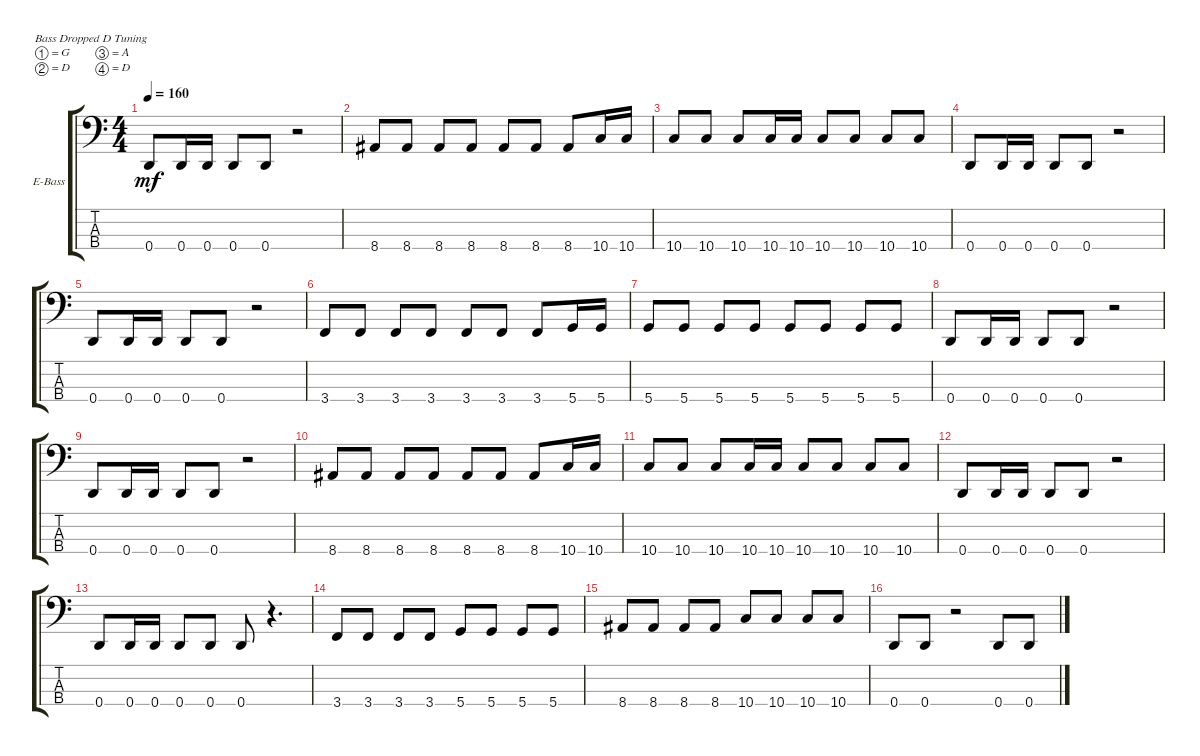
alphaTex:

\bracketExtendMode groupsimilarinstruments
\firstSystemTrackNameOrientation horizontal
\otherSystemsTrackNameOrientation horizontal
\track ("Bass" "E-Bass") {instrument electricbassfinger}
\staff {score tabs}
\tuning (G2 D2 A1 D1)
\ts (4 4)
\tempo 160
\clef f4
\ks c
0.4.8{dy mf} 0.4.16 0.4.16 0.4.8 0.4.8 r.2 |
8.4.8 8.4.8 8.4.8 8.4.8 8.4.8 8.4.8 8.4.8 10.4.16 10.4.16 |
10.4.8 10.4.8 10.4.8 10.4.16 10.4.16 10.4.8 10.4.8 10.4.8 10.4.8 |
0.4.8 0.4.16 0.4.16 0.4.8 0.4.8 r.2 |
0.4.8 0.4.16 0.4.16 0.4.8 0.4.8 r.2 |
3.4.8 3.4.8 3.4.8 3.4.8 3.4.8 3.4.8 3.4.8 5.4.16 5.4.16 |
5.4.8 5.4.8 5.4.8 5.4.8 5.4.8 5.4.8 5.4.8 5.4.8 |
0.4.8 0.4.16 0.4.16 0.4.8 0.4.8 r.2 |
0.4.8 0.4.16 0.4.16 0.4.8 0.4.8 r.2 |
8.4.8 8.4.8 8.4.8 8.4.8 8.4.8 8.4.8 8.4.8 10.4.16 10.4.16 |
10.4.8 10.4.8 10.4.8 10.4.16 10.4.16 10.4.8 10.4.8 10.4.8 10.4.8 |
0.4.8 0.4.16 0.4.16 0.4.8 0.4.8 r.2 |
0.4.8 0.4.16 0.4.16 0.4.8 0.4.8 0.4.8 r.4{d} |
3.4.8 3.4.8 3.4.8 3.4.8 5.4.8 5.4.8 5.4.8 5.4.8 |
8.4.8 8.4.8 8.4.8 8.4.8 10.4.8 10.4.8 10.4.8 10.4.8 |
0.4.8 0.4.8 r.2 0.4.8 0.4.8
